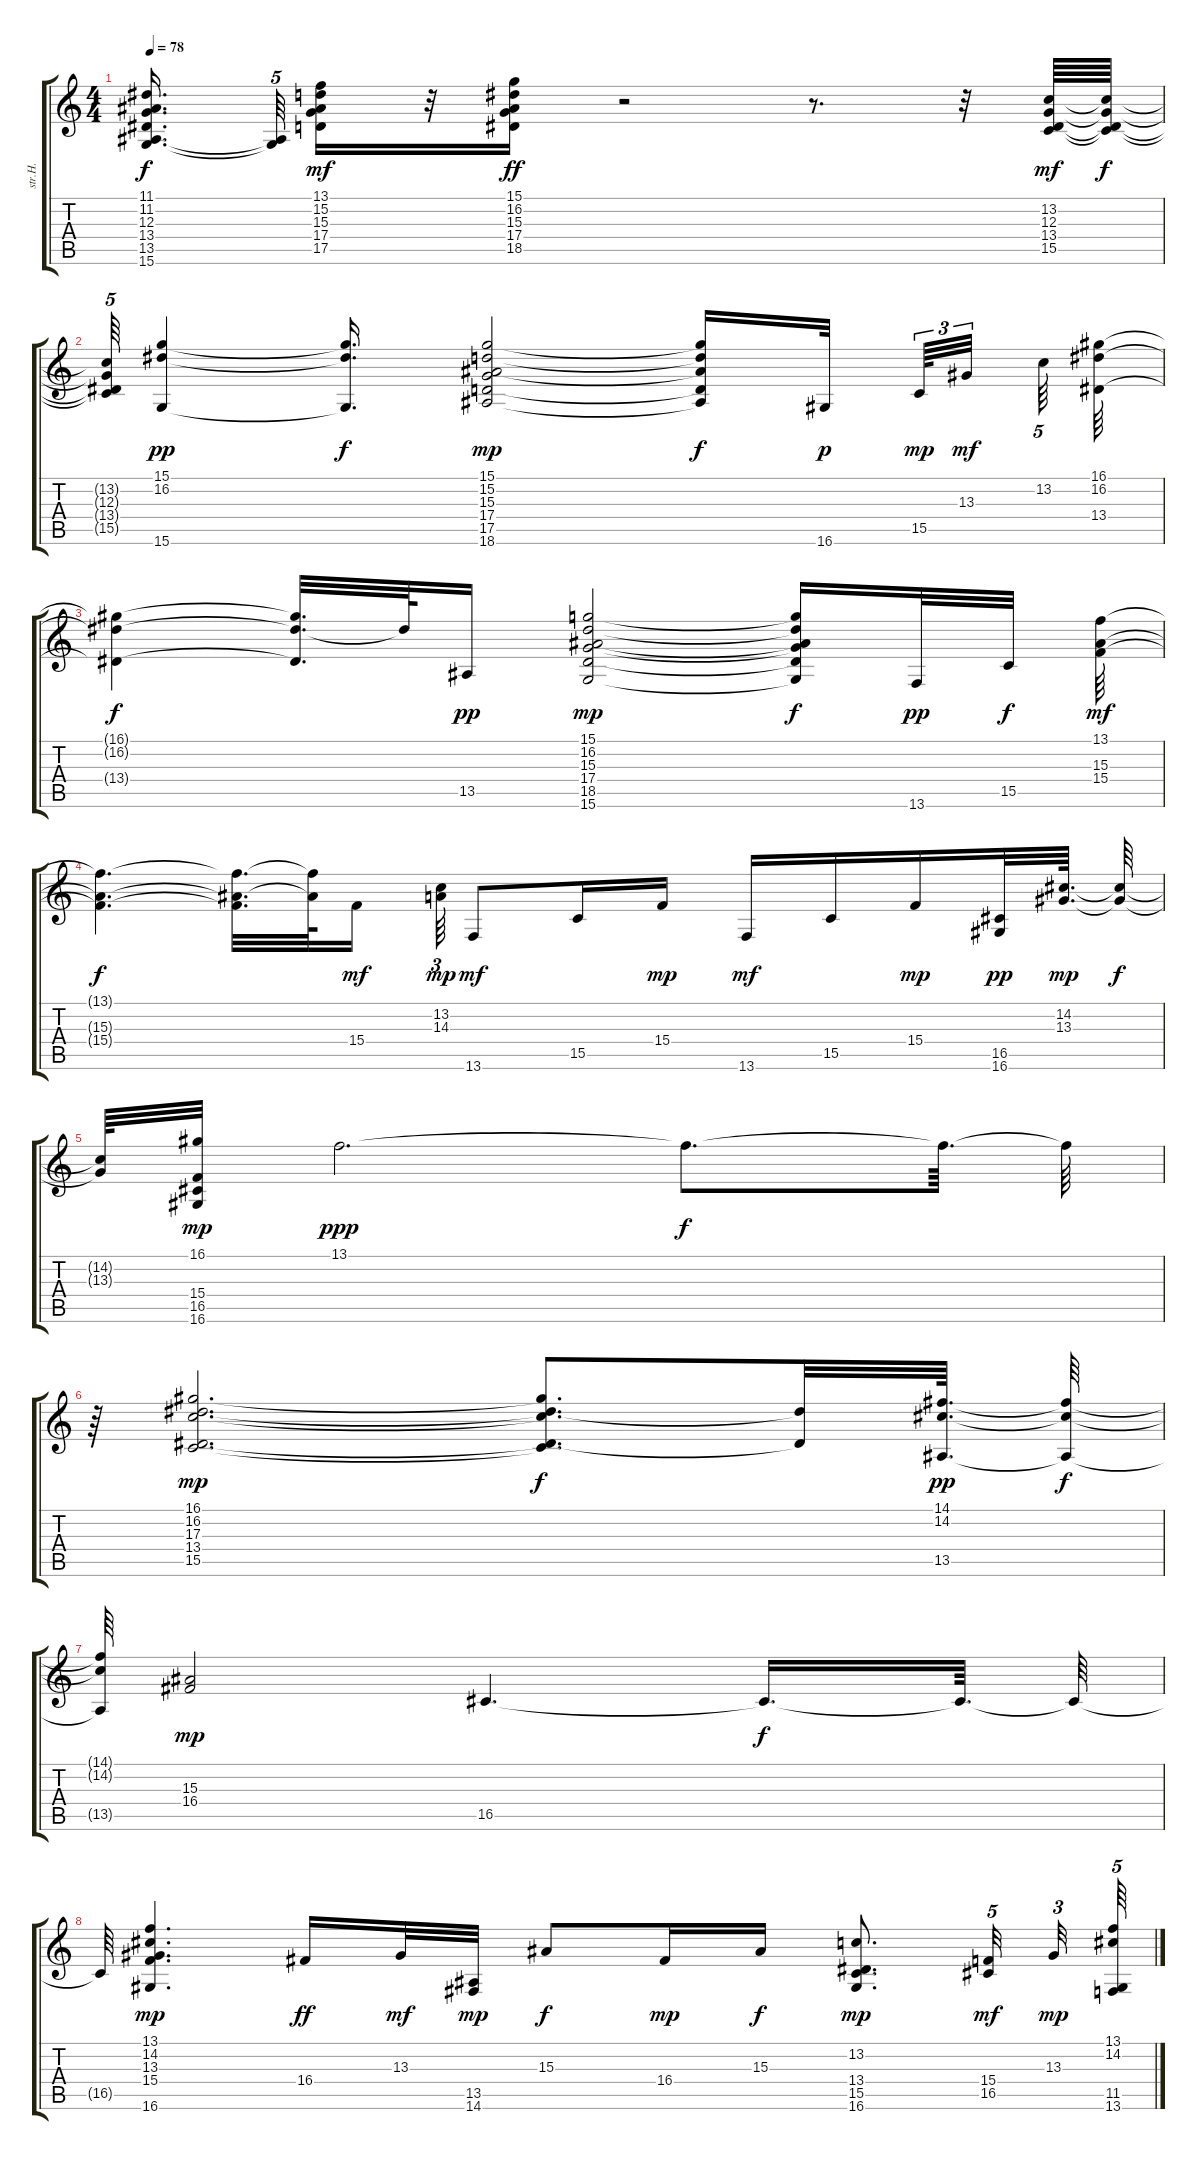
\track ("str.H." "str.H.") {instrument stringensemble2}
\staff {score tabs}
\tuning (E4 B3 G3 D3 A2 E2) {hide}
\ts (4 4)
\tempo 78
\clef g2
\ks c
(11.1{t} 11.2{t} 12.3{t} 13.4{t} 13.5{t} 15.6{t}).16{d dy f beam splitsecondary} (13.5{t} 15.6{t}).64{tu (5 4)} (13.1 15.2 15.3 17.4 17.5).16{dy mf} r.32 (15.1 16.2 15.3 17.4 18.5).16{dy ff} r.2 r.8{d} r.32 (13.2 12.3 13.4 15.5).64{dy mf} (13.2{t} 12.3{t} 13.4{t} 15.5{t}).64{dy f} |
(13.2{t} 12.3{t} 13.4{t} 15.5{t}).64{tu (5 4)} (15.1 16.2 15.6).4{dy pp} (15.1{t} 16.2{t} 15.6{t}).16{d dy f} (15.1 15.2 15.3 17.4 17.5 18.6).2{dy mp} (15.1{t} 15.2{t} 15.3{t} 17.5{t} 18.6{t}).16{dy f} 16.6.32{dy p beam splitsecondary} 15.5.64{tu (3 2) dy mp} 13.3.32{tu (3 2) dy mf beam splitsecondary} 13.2.64{tu (5 4)} (16.1 16.2 13.4).64 |
(16.1{t} 16.2{t} 13.4{t}).4{dy f} (16.1{t} 16.2{t} 13.4{t}).32{d} 16.2{t}.64 13.5.16{dy pp} (15.1 16.2 15.3 17.4 18.5 15.6).2{dy mp} (15.1{t} 16.2{t} 15.3{t} 17.4{t} 18.5{t} 15.6{t}).16{dy f} 13.6.32{dy pp} 15.5.32{dy f} (13.1 15.3 15.4).64{dy mf} |
(13.1{t} 15.3{t} 15.4{t}).4{d dy f} (13.1{t} 15.3{t} 15.4{t}).32{d} (13.1{t} 15.3{t}).64 15.4.16{dy mf} (13.2 14.3).64{tu (3 2) dy mp} 13.6.8{dy mf} 15.5.16 15.4.16{dy mp} 13.6.16{dy mf} 15.5.16 15.4.16{dy mp} (16.5 16.6).32{dy pp} (14.2 13.3).64{d dy mp} (14.2{t} 13.3{t}).64{dy f} |
(14.2{t} 13.3{t}).64 (16.1 15.4 16.5 16.6).32{dy mp} 13.1.2{d dy ppp} 13.1{t}.8{d dy f} 13.1{t}.64{d} 13.1{t}.64 |
r.64 (16.1 16.2 17.3 13.4 15.5).2{d dy mp} (16.1{t} 16.2{t} 17.3{t} 13.4{t} 15.5{t}).8{d dy f} (16.2{t} 13.4{t}).32 (14.1 14.2 13.5).64{d dy pp} (14.1{t} 14.2{t} 13.5{t}).64{dy f} |
(14.1{t} 14.2{t} 13.5{t}).64 (15.3 16.4).2{dy mp} 16.5.4{d} 16.5{t}.16{d dy f} 16.5{t}.64{d} 16.5{t}.64 |
16.5{t}.64 (13.1 14.2 13.3 15.4 16.6).4{d dy mp} 16.4.16{dy ff} 13.3.32{dy mf} (13.5 14.6).32{dy mp} 15.3.8{dy f} 16.4.16{dy mp} 15.3.16{dy f} (13.2 13.4 15.5 16.6).8{d dy mp} (15.4 16.5).32{tu (5 4) dy mf} 13.3.32{tu (3 2) dy mp} (13.1 14.2 11.5 13.6).64{tu (5 4)}
